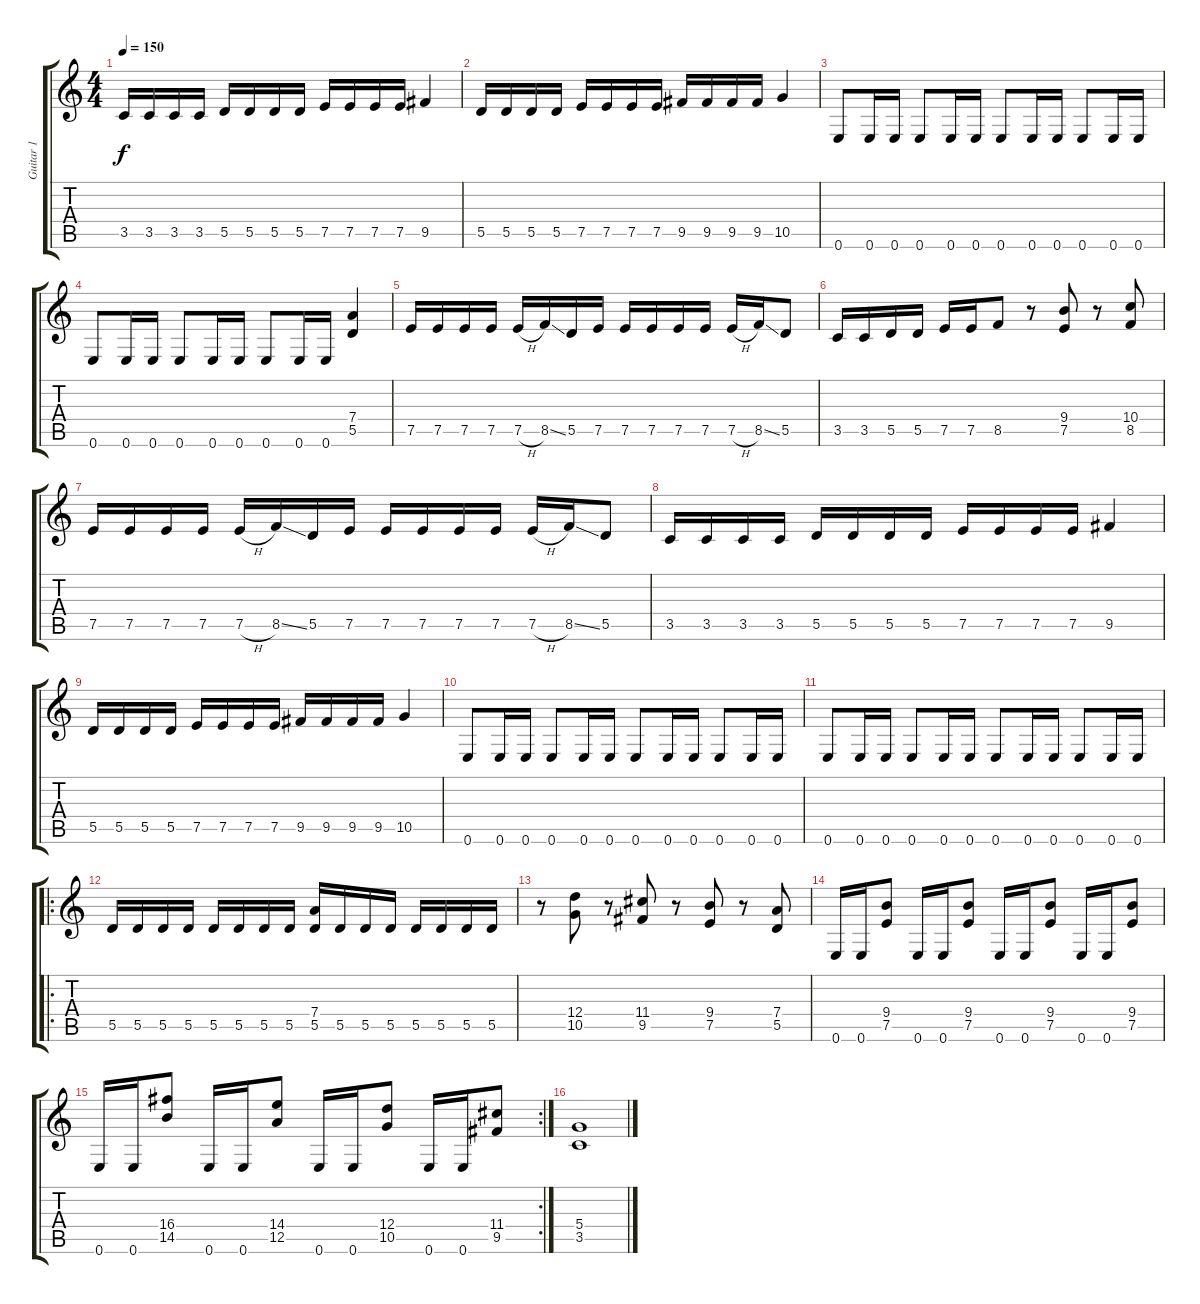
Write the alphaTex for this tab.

\track ("Guitar 1" "Guitar 1") {instrument distortionguitar}
\staff {score tabs}
\tuning (E4 B3 G3 D3 A2 E2) {hide}
\ts (4 4)
\tempo 150
\clef g2
\ks c
3.5.16{dy f} 3.5.16 3.5.16 3.5.16 5.5.16 5.5.16 5.5.16 5.5.16 7.5.16 7.5.16 7.5.16 7.5.16 9.5.4 |
5.5.16 5.5.16 5.5.16 5.5.16 7.5.16 7.5.16 7.5.16 7.5.16 9.5.16 9.5.16 9.5.16 9.5.16 10.5.4 |
0.6.8 0.6.16 0.6.16 0.6.8 0.6.16 0.6.16 0.6.8 0.6.16 0.6.16 0.6.8 0.6.16 0.6.16 |
0.6.8 0.6.16 0.6.16 0.6.8 0.6.16 0.6.16 0.6.8 0.6.16 0.6.16 (7.4 5.5).4 |
7.5.16 7.5.16 7.5.16 7.5.16 7.5{h}.16 8.5{ss}.16 5.5.16 7.5.16 7.5.16 7.5.16 7.5.16 7.5.16 7.5{h}.16 8.5{ss}.16 5.5.8 |
3.5.16 3.5.16 5.5.16 5.5.16 7.5.16 7.5.16 8.5.8 r.8 (9.4 7.5).8 r.8 (10.4 8.5).8 |
7.5.16 7.5.16 7.5.16 7.5.16 7.5{h}.16 8.5{ss}.16 5.5.16 7.5.16 7.5.16 7.5.16 7.5.16 7.5.16 7.5{h}.16 8.5{ss}.16 5.5.8 |
3.5.16 3.5.16 3.5.16 3.5.16 5.5.16 5.5.16 5.5.16 5.5.16 7.5.16 7.5.16 7.5.16 7.5.16 9.5.4 |
5.5.16 5.5.16 5.5.16 5.5.16 7.5.16 7.5.16 7.5.16 7.5.16 9.5.16 9.5.16 9.5.16 9.5.16 10.5.4 |
0.6.8 0.6.16 0.6.16 0.6.8 0.6.16 0.6.16 0.6.8 0.6.16 0.6.16 0.6.8 0.6.16 0.6.16 |
0.6.8 0.6.16 0.6.16 0.6.8 0.6.16 0.6.16 0.6.8 0.6.16 0.6.16 0.6.8 0.6.16 0.6.16 |
\ro
5.5.16 5.5.16 5.5.16 5.5.16 5.5.16 5.5.16 5.5.16 5.5.16 (7.4 5.5).16 5.5.16 5.5.16 5.5.16 5.5.16 5.5.16 5.5.16 5.5.16 |
r.8 (12.4 10.5).8 r.8 (11.4 9.5).8 r.8 (9.4 7.5).8 r.8 (7.4 5.5).8 |
0.6.16 0.6.16 (9.4 7.5).8 0.6.16 0.6.16 (9.4 7.5).8 0.6.16 0.6.16 (9.4 7.5).8 0.6.16 0.6.16 (9.4 7.5).8 |
\rc 2
0.6.16 0.6.16 (16.4 14.5).8 0.6.16 0.6.16 (14.4 12.5).8 0.6.16 0.6.16 (12.4 10.5).8 0.6.16 0.6.16 (11.4 9.5).8 |
(5.4 3.5).1
